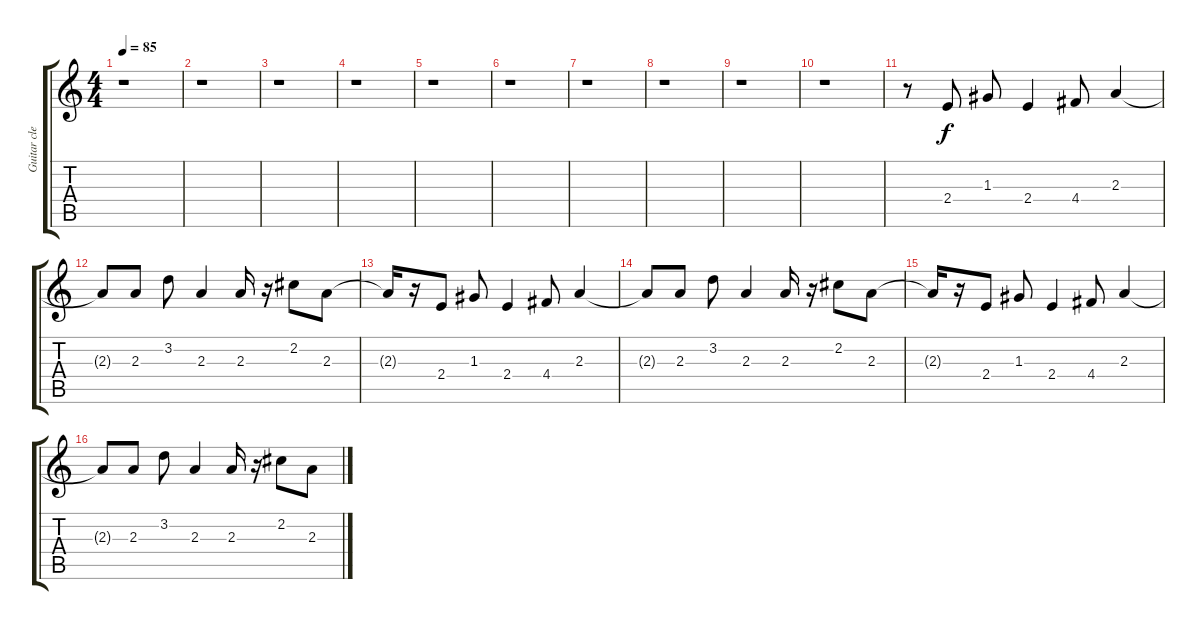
\track ("Guitar clean" "Guitar cle") {instrument electricguitarclean}
\staff {score tabs}
\tuning (E4 B3 G3 D3 A2 E2) {hide}
\ts (4 4)
\tempo 85
\clef g2
\ks c
r.1{dy f instrument electricguitarclean} |
r.1 |
r.1 |
r.1 |
r.1 |
r.1 |
r.1 |
r.1 |
r.1 |
r.1 |
r.8 2.4.8 1.3.8 2.4.4 4.4.8 2.3.4 |
2.3{t}.8 2.3.8 3.2.8 2.3.4 2.3.16 r.16 2.2.8 2.3.8 |
2.3{t}.16 r.16 2.4.8 1.3.8 2.4.4 4.4.8 2.3.4 |
2.3{t}.8 2.3.8 3.2.8 2.3.4 2.3.16 r.16 2.2.8 2.3.8 |
2.3{t}.16 r.16 2.4.8 1.3.8 2.4.4 4.4.8 2.3.4 |
2.3{t}.8 2.3.8 3.2.8 2.3.4 2.3.16 r.16 2.2.8 2.3.8
